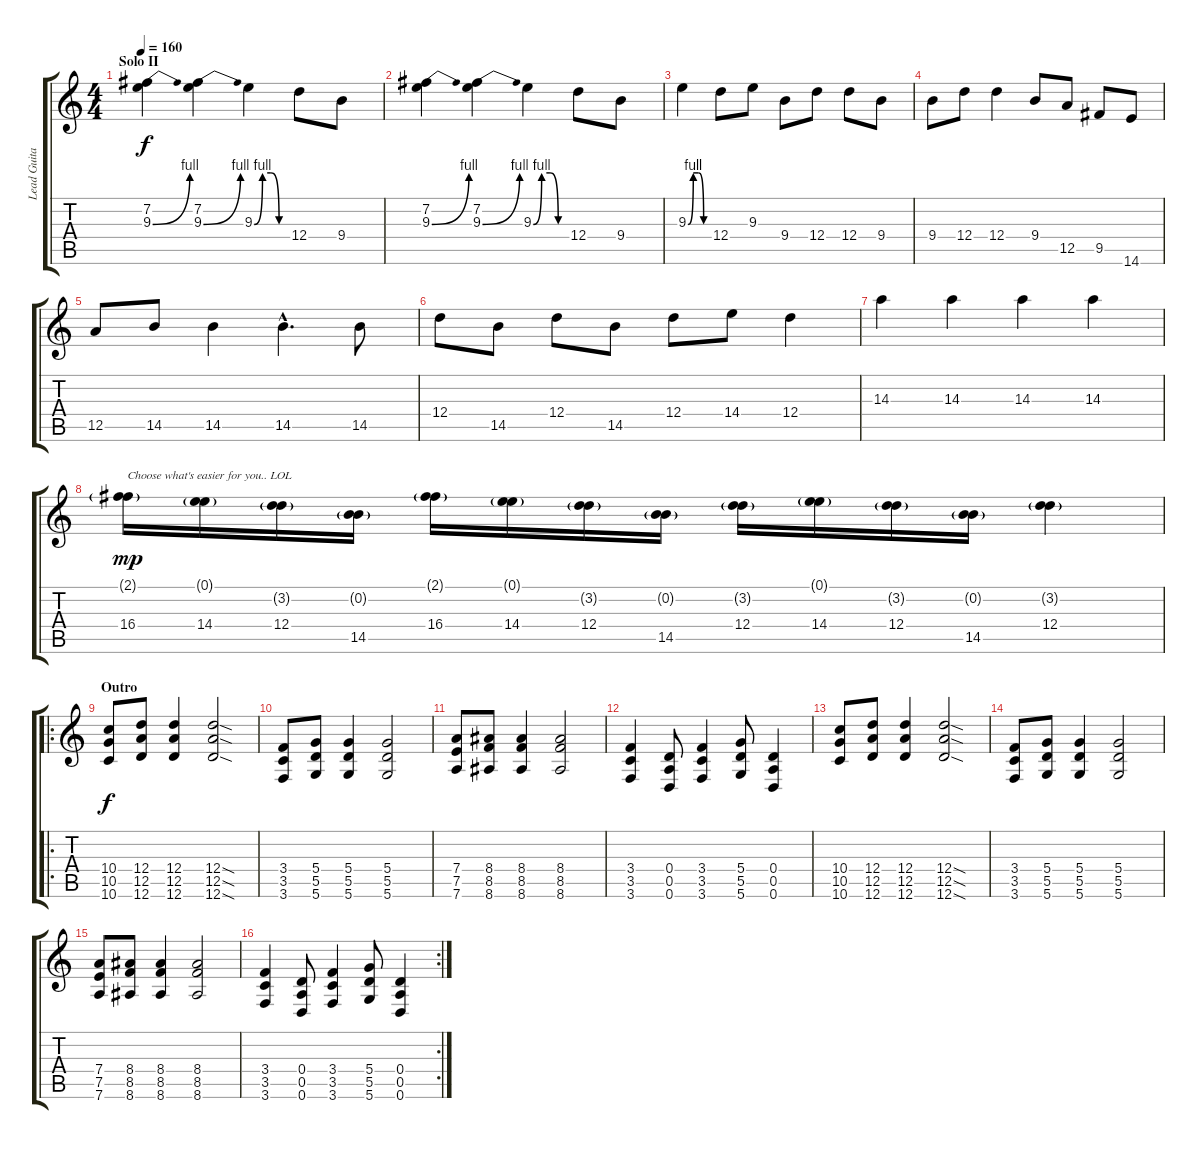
\track ("Lead Guitar" "Lead Guita") {instrument distortionguitar}
\staff {score tabs}
\tuning (E4 B3 G3 D3 A2 D2) {hide}
\ts (4 4)
\section ("" "Solo II")
\tempo 160
\clef g2
\ks c
(7.2 9.3{be (bend 0 0 60 4)}).4{dy f volume 16} (7.2 9.3{be (bend 0 0 60 4)}).4 9.3{be (custom 0 0 15 4 30 4 45 0 60 0)}.4 12.4.8 9.4.8 |
(7.2 9.3{be (bend 0 0 60 4)}).4 (7.2 9.3{be (bend 0 0 60 4)}).4 9.3{be (custom 0 0 15 4 30 4 45 0 60 0)}.4 12.4.8 9.4.8 |
9.3{be (custom 0 0 15 4 30 4 45 0 60 0)}.4 12.4.8 9.3.8 9.4.8 12.4.8 12.4.8 9.4.8 |
9.4.8 12.4.8 12.4.4 9.4.8 12.5.8 9.5.8 14.6.8 |
12.5.8 14.5.8 14.5.4 14.5{hac}.4{d} 14.5.8 |
12.4.8 14.5.8 12.4.8 14.5.8 12.4.8 14.4.8 12.4.4 |
14.3.4 14.3.4 14.3.4 14.3.4 |
(2.1{g} 16.4).16{txt "Choose what's easier for you.. LOL" dy mp} (0.1{g} 14.4).16 (3.2{g} 12.4).16 (0.2{g} 14.5).16 (2.1{g} 16.4).16 (0.1{g} 14.4).16 (3.2{g} 12.4).16 (0.2{g} 14.5).16 (3.2{g} 12.4).16 (0.1{g} 14.4).16 (3.2{g} 12.4).16 (0.2{g} 14.5).16 (3.2{g} 12.4).4 |
\ro
\section ("" "Outro")
(10.4 10.5 10.6).8{dy f} (12.4 12.5 12.6).8 (12.4 12.5 12.6).4 (12.4{sod} 12.5{sod} 12.6{sod}).2 |
(3.4 3.5 3.6).8 (5.4 5.5 5.6).8 (5.4 5.5 5.6).4 (5.4 5.5 5.6).2 |
(7.4 7.5 7.6).8 (8.4 8.5 8.6).8 (8.4 8.5 8.6).4 (8.4 8.5 8.6).2 |
(3.4 3.5 3.6).4 (0.4 0.5 0.6).8 (3.4 3.5 3.6).4 (5.4 5.5 5.6).8 (0.4 0.5 0.6).4 |
(10.4 10.5 10.6).8 (12.4 12.5 12.6).8 (12.4 12.5 12.6).4 (12.4{sod} 12.5{sod} 12.6{sod}).2 |
(3.4 3.5 3.6).8 (5.4 5.5 5.6).8 (5.4 5.5 5.6).4 (5.4 5.5 5.6).2 |
(7.4 7.5 7.6).8 (8.4 8.5 8.6).8 (8.4 8.5 8.6).4 (8.4 8.5 8.6).2 |
\rc 2
(3.4 3.5 3.6).4 (0.4 0.5 0.6).8 (3.4 3.5 3.6).4 (5.4 5.5 5.6).8 (0.4 0.5 0.6).4
